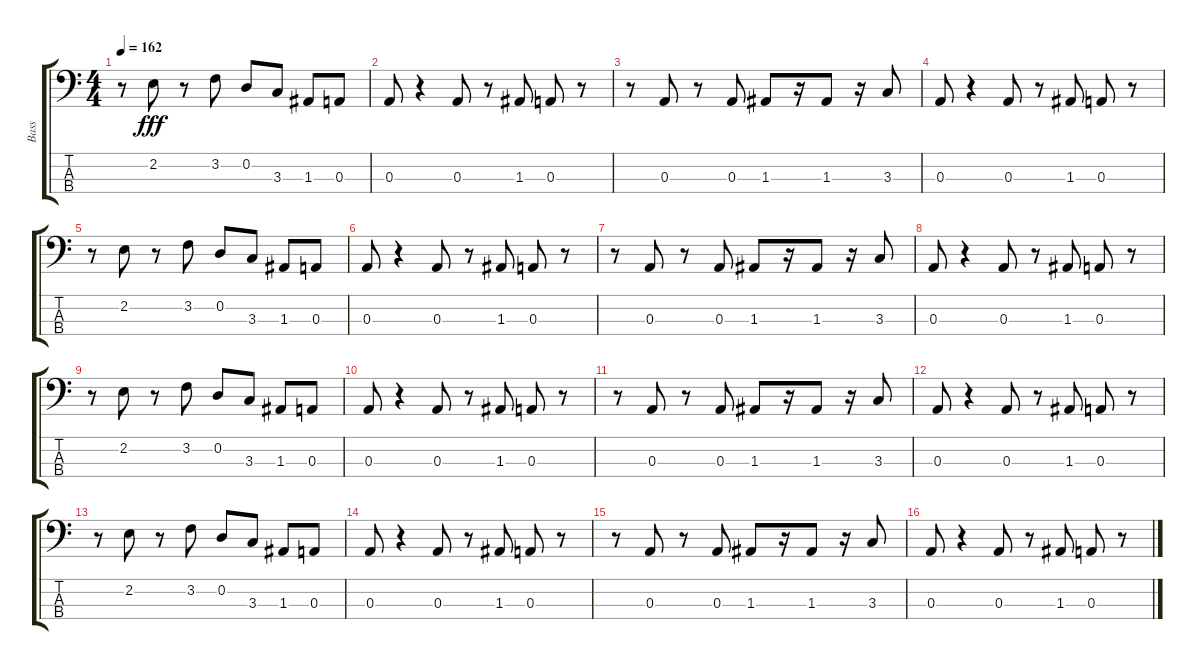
\track ("Bass" "Bass") {instrument electricbasspick}
\staff {score tabs}
\tuning (G2 D2 A1 E1) {hide}
\ts (4 4)
\tempo 162
\clef f4
\ks c
r.8{dy fff} 2.2.8 r.8 3.2.8 0.2.8 3.3.8 1.3.8 0.3.8 |
0.3.8 r.4 0.3.8 r.8 1.3.8 0.3.8 r.8 |
r.8 0.3.8 r.8 0.3.8 1.3.8 r.16 1.3.8 r.16 3.3.8 |
0.3.8 r.4 0.3.8 r.8 1.3.8 0.3.8 r.8 |
r.8 2.2.8 r.8 3.2.8 0.2.8 3.3.8 1.3.8 0.3.8 |
0.3.8 r.4 0.3.8 r.8 1.3.8 0.3.8 r.8 |
r.8 0.3.8 r.8 0.3.8 1.3.8 r.16 1.3.8 r.16 3.3.8 |
0.3.8 r.4 0.3.8 r.8 1.3.8 0.3.8 r.8 |
r.8 2.2.8 r.8 3.2.8 0.2.8 3.3.8 1.3.8 0.3.8 |
0.3.8 r.4 0.3.8 r.8 1.3.8 0.3.8 r.8 |
r.8 0.3.8 r.8 0.3.8 1.3.8 r.16 1.3.8 r.16 3.3.8 |
0.3.8 r.4 0.3.8 r.8 1.3.8 0.3.8 r.8 |
r.8 2.2.8 r.8 3.2.8 0.2.8 3.3.8 1.3.8 0.3.8 |
0.3.8 r.4 0.3.8 r.8 1.3.8 0.3.8 r.8 |
r.8 0.3.8 r.8 0.3.8 1.3.8 r.16 1.3.8 r.16 3.3.8 |
0.3.8 r.4 0.3.8 r.8 1.3.8 0.3.8 r.8
